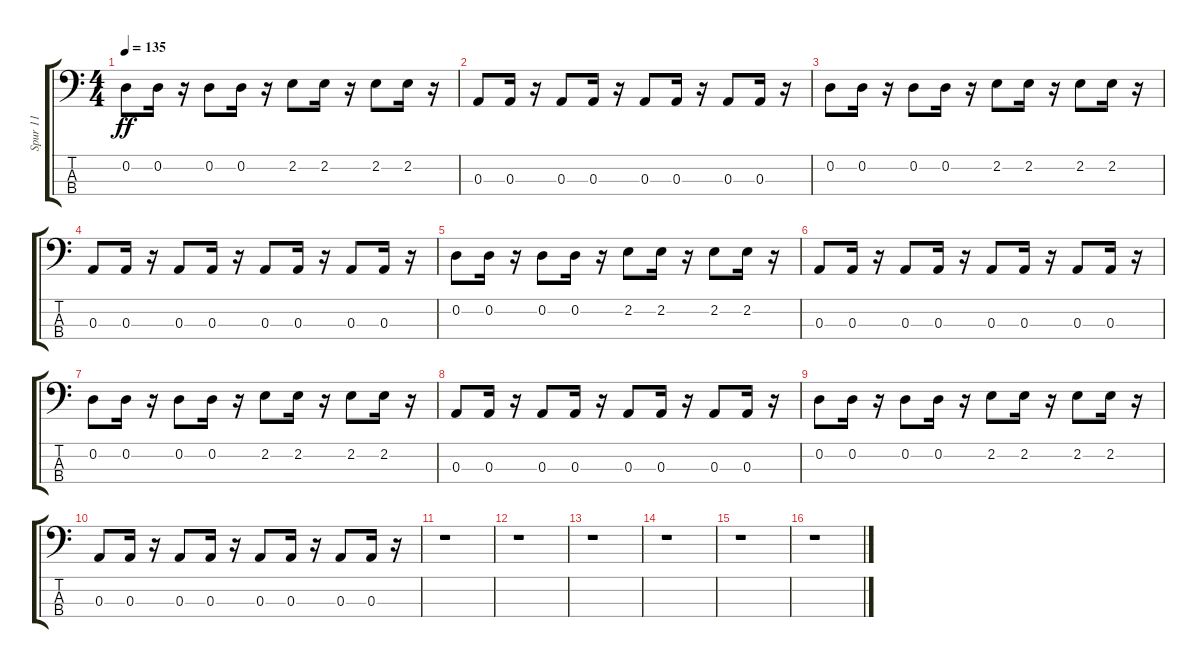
\track ("Spur 11" "Spur 11") {instrument electricbassfinger}
\staff {score tabs}
\tuning (G2 D2 A1 E1) {hide}
\ts (4 4)
\tempo 135
\clef f4
\ks c
0.2.8{dy ff} 0.2.16 r.16 0.2.8 0.2.16 r.16 2.2.8 2.2.16 r.16 2.2.8 2.2.16 r.16 |
0.3.8 0.3.16 r.16 0.3.8 0.3.16 r.16 0.3.8 0.3.16 r.16 0.3.8 0.3.16 r.16 |
0.2.8 0.2.16 r.16 0.2.8 0.2.16 r.16 2.2.8 2.2.16 r.16 2.2.8 2.2.16 r.16 |
0.3.8 0.3.16 r.16 0.3.8 0.3.16 r.16 0.3.8 0.3.16 r.16 0.3.8 0.3.16 r.16 |
0.2.8 0.2.16 r.16 0.2.8 0.2.16 r.16 2.2.8 2.2.16 r.16 2.2.8 2.2.16 r.16 |
0.3.8 0.3.16 r.16 0.3.8 0.3.16 r.16 0.3.8 0.3.16 r.16 0.3.8 0.3.16 r.16 |
0.2.8 0.2.16 r.16 0.2.8 0.2.16 r.16 2.2.8 2.2.16 r.16 2.2.8 2.2.16 r.16 |
0.3.8 0.3.16 r.16 0.3.8 0.3.16 r.16 0.3.8 0.3.16 r.16 0.3.8 0.3.16 r.16 |
0.2.8 0.2.16 r.16 0.2.8 0.2.16 r.16 2.2.8 2.2.16 r.16 2.2.8 2.2.16 r.16 |
0.3.8 0.3.16 r.16 0.3.8 0.3.16 r.16 0.3.8 0.3.16 r.16 0.3.8 0.3.16 r.16 |
r.1 |
r.1 |
r.1 |
r.1 |
r.1 |
r.1
